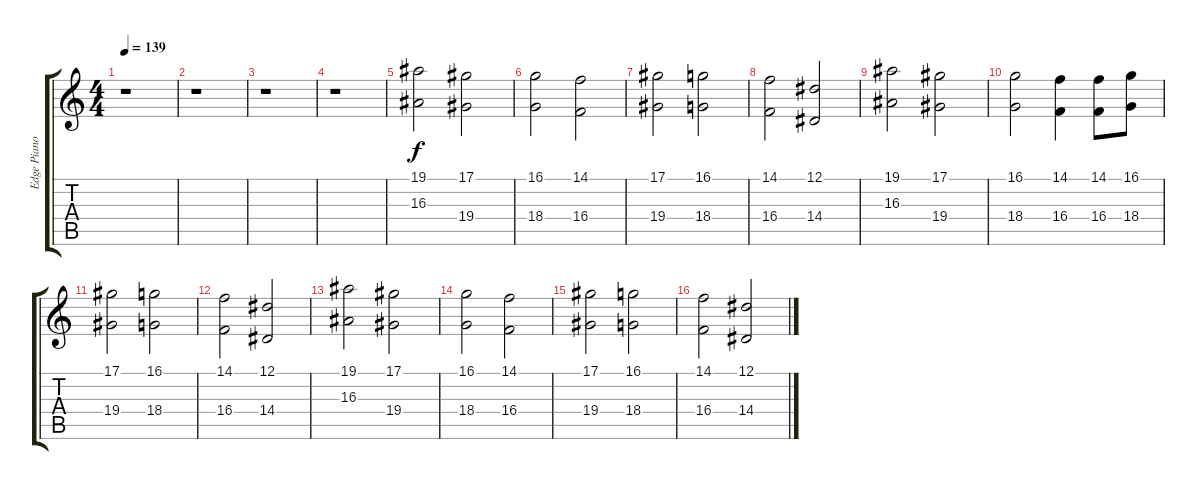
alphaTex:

\track ("Edge Piano 3" "Edge Piano") {instrument electricgrandpiano}
\staff {score tabs}
\tuning (Eb4 Bb3 Gb3 Db3 Ab2 Eb2) {hide}
\ts (4 4)
\tempo 139
\clef g2
\ks c
r.1{dy f instrument electricgrandpiano} |
r.1 |
r.1 |
r.1 |
(19.1 16.3).2 (17.1 19.4).2 |
(16.1 18.4).2 (14.1 16.4).2 |
(17.1 19.4).2 (16.1 18.4).2 |
(14.1 16.4).2 (12.1 14.4).2 |
(19.1 16.3).2 (17.1 19.4).2 |
(16.1 18.4).2 (14.1 16.4).4 (14.1 16.4).8 (16.1 18.4).8 |
(17.1 19.4).2 (16.1 18.4).2 |
(14.1 16.4).2 (12.1 14.4).2 |
(19.1 16.3).2 (17.1 19.4).2 |
(16.1 18.4).2 (14.1 16.4).2 |
(17.1 19.4).2 (16.1 18.4).2 |
(14.1 16.4).2 (12.1 14.4).2
